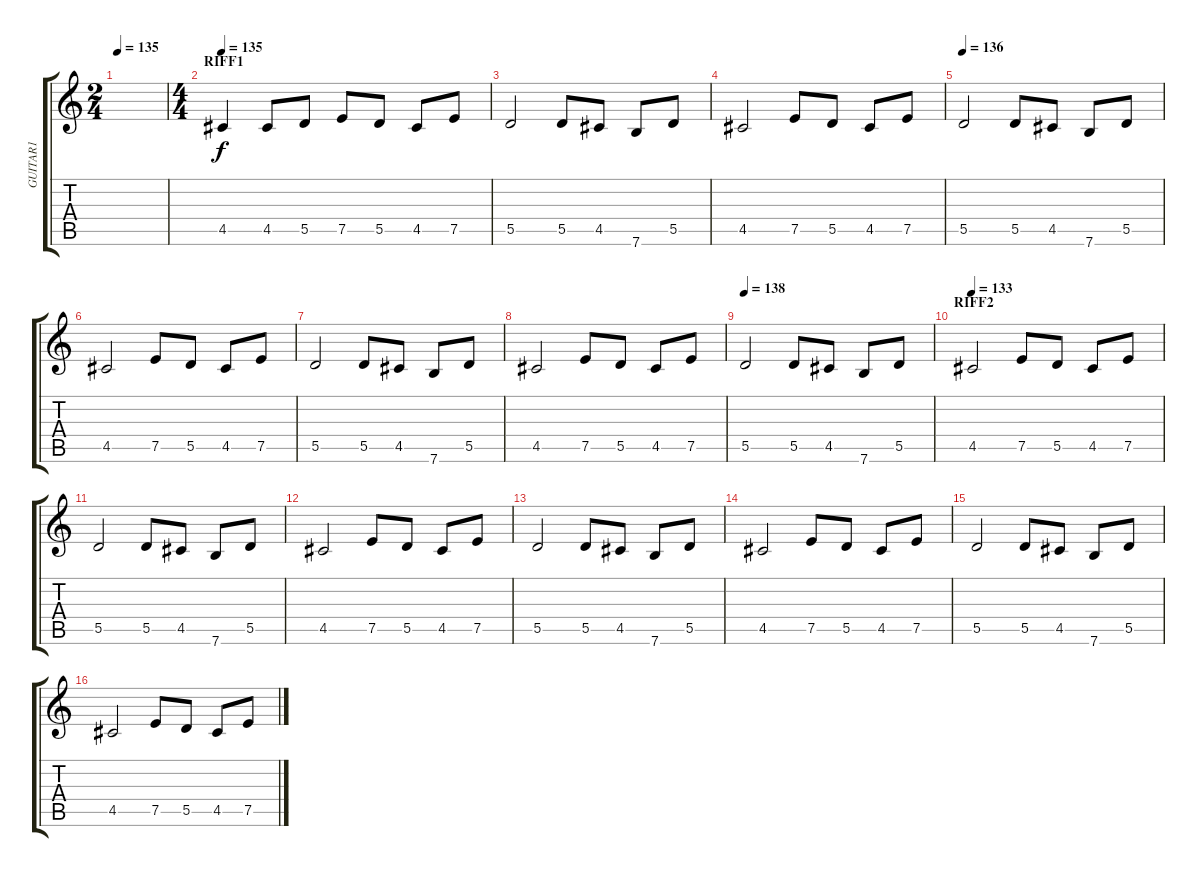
\track ("GUITAR1" "GUITAR1") {instrument distortionguitar}
\staff {score tabs}
\tuning (E4 B3 G3 D3 A2 E2) {hide}
\ts (2 4)
\tempo 135
\tempo 120
\tempo 135
\clef g2
\ks c
|
\ts (4 4)
\section ("" "RIFF1")
\tempo 135
4.5.4 4.5.8 5.5.8 7.5.8 5.5.8 4.5.8 7.5.8 |
5.5.2 5.5.8 4.5.8 7.6.8 5.5.8 |
4.5.2 7.5.8 5.5.8 4.5.8 7.5.8 |
\tempo 136
5.5.2 5.5.8 4.5.8 7.6.8 5.5.8 |
4.5.2 7.5.8 5.5.8 4.5.8 7.5.8 |
5.5.2 5.5.8 4.5.8 7.6.8 5.5.8 |
4.5.2 7.5.8 5.5.8 4.5.8 7.5.8 |
\tempo 138
5.5.2 5.5.8 4.5.8 7.6.8 5.5.8 |
\section ("" "RIFF2")
\tempo 133
4.5.2 7.5.8 5.5.8 4.5.8 7.5.8 |
5.5.2 5.5.8 4.5.8 7.6.8 5.5.8 |
4.5.2 7.5.8 5.5.8 4.5.8 7.5.8 |
5.5.2 5.5.8 4.5.8 7.6.8 5.5.8 |
4.5.2 7.5.8 5.5.8 4.5.8 7.5.8 |
5.5.2 5.5.8 4.5.8 7.6.8 5.5.8 |
4.5.2 7.5.8 5.5.8 4.5.8 7.5.8
